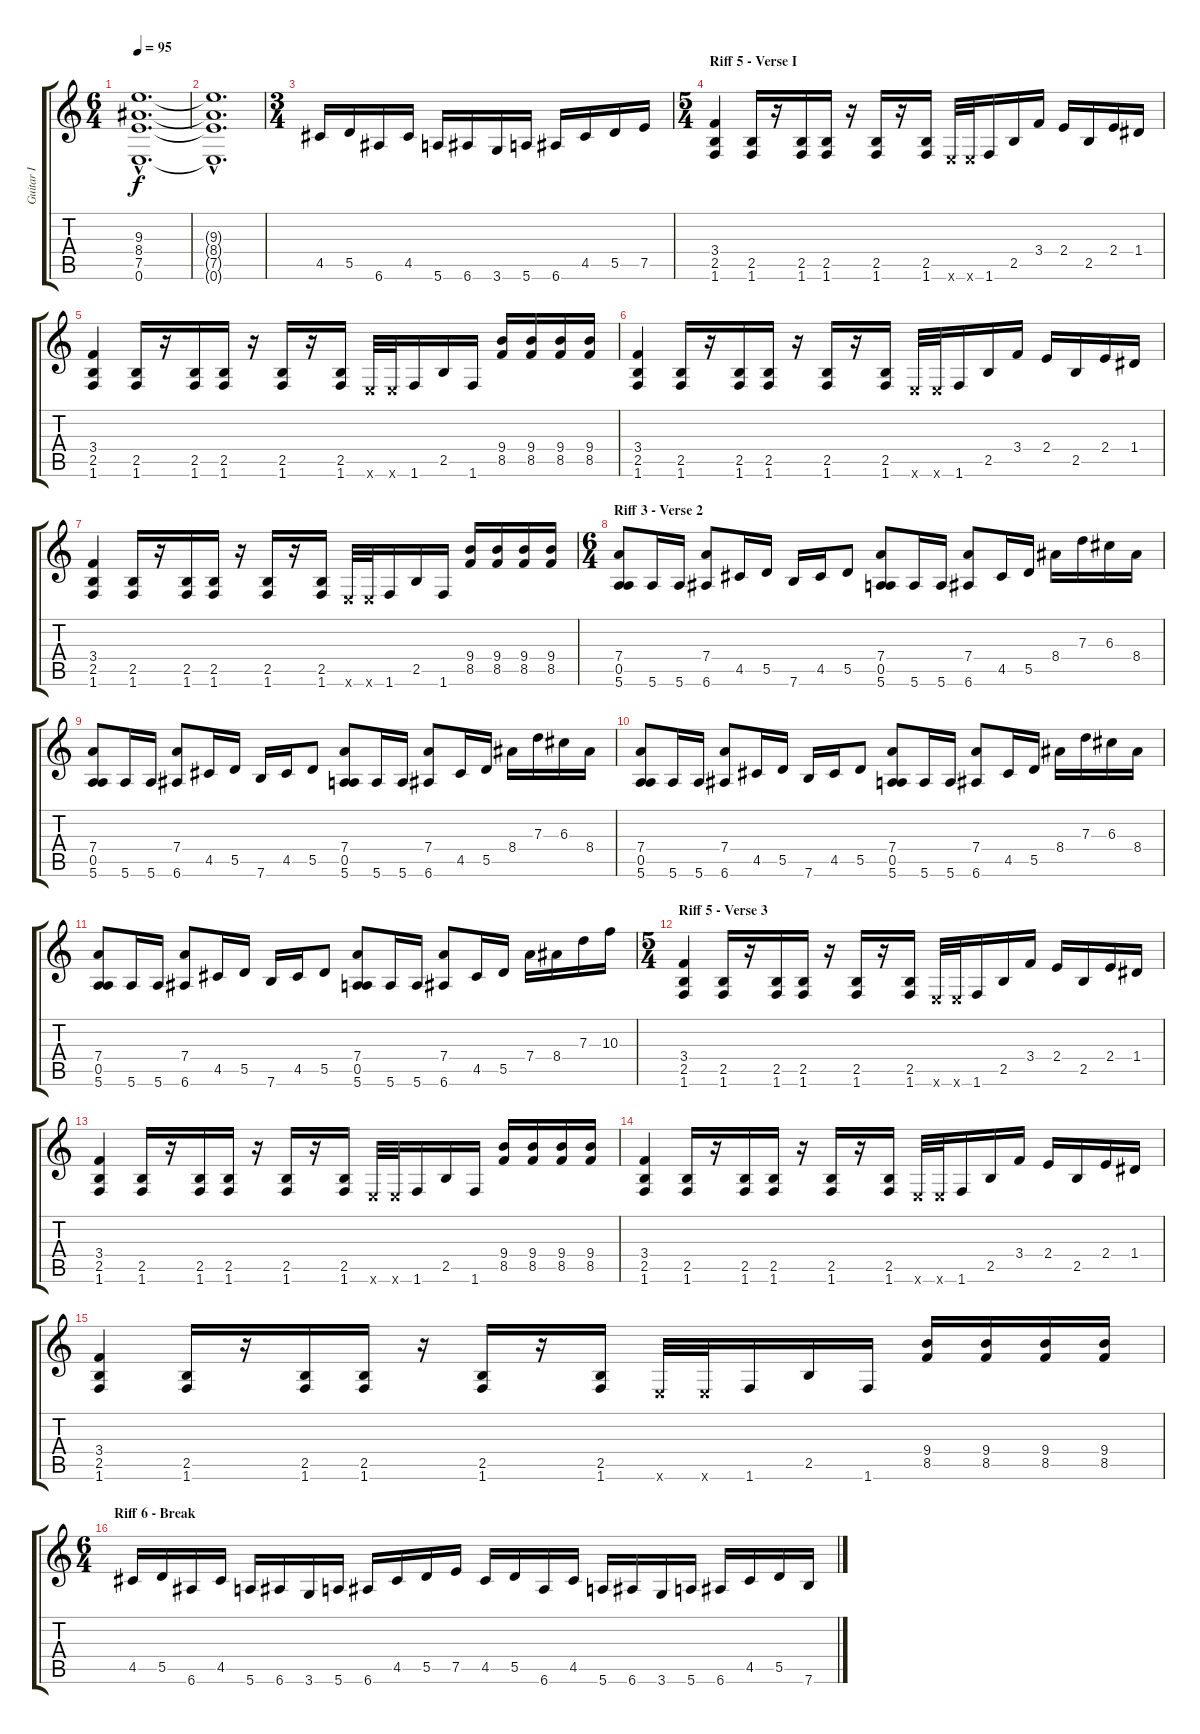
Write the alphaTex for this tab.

\track ("Guitar I" "Guitar I") {instrument distortionguitar}
\staff {score tabs}
\tuning (E4 B3 G3 D3 A2 E2) {hide}
\ts (6 4)
\tempo 95
\clef g2
\ks c
(9.3{hac t} 8.4{hac t} 7.5{hac t} 0.6{hac t}).1{d dy f} |
(9.3{hac t} 8.4{hac t} 7.5{hac t} 0.6{hac t}).1{d} |
\ts (3 4)
4.5.16 5.5.16 6.6.16 4.5.16 5.6.16 6.6.16 3.6.16 5.6.16 6.6.16 4.5.16 5.5.16 7.5.16 |
\ts (5 4)
\section ("" "Riff 5 - Verse I")
(3.4 2.5 1.6).4 (2.5 1.6).16 r.16 (2.5 1.6).16 (2.5 1.6).16 r.16 (2.5 1.6).16 r.16 (2.5 1.6).16 0.6{x}.32 0.6{x}.32 1.6.16 2.5.16 3.4.16 2.4.16 2.5.16 2.4.16 1.4.16 |
(3.4 2.5 1.6).4 (2.5 1.6).16 r.16 (2.5 1.6).16 (2.5 1.6).16 r.16 (2.5 1.6).16 r.16 (2.5 1.6).16 0.6{x}.32 0.6{x}.32 1.6.16 2.5.16 1.6.16 (9.4 8.5).16 (9.4 8.5).16 (9.4 8.5).16 (9.4 8.5).16 |
(3.4 2.5 1.6).4 (2.5 1.6).16 r.16 (2.5 1.6).16 (2.5 1.6).16 r.16 (2.5 1.6).16 r.16 (2.5 1.6).16 0.6{x}.32 0.6{x}.32 1.6.16 2.5.16 3.4.16 2.4.16 2.5.16 2.4.16 1.4.16 |
(3.4 2.5 1.6).4 (2.5 1.6).16 r.16 (2.5 1.6).16 (2.5 1.6).16 r.16 (2.5 1.6).16 r.16 (2.5 1.6).16 0.6{x}.32 0.6{x}.32 1.6.16 2.5.16 1.6.16 (9.4 8.5).16 (9.4 8.5).16 (9.4 8.5).16 (9.4 8.5).16 |
\ts (6 4)
\section ("" "Riff 3 - Verse 2")
(7.4 0.5 5.6).8 5.6.16 5.6.16 (7.4 6.6).8 4.5.16 5.5.16 7.6.16 4.5.16 5.5.8 (7.4 0.5 5.6).8 5.6.16 5.6.16 (7.4 6.6).8 4.5.16 5.5.16 8.4.16 7.3.16 6.3.16 8.4.16 |
(7.4 0.5 5.6).8 5.6.16 5.6.16 (7.4 6.6).8 4.5.16 5.5.16 7.6.16 4.5.16 5.5.8 (7.4 0.5 5.6).8 5.6.16 5.6.16 (7.4 6.6).8 4.5.16 5.5.16 8.4.16 7.3.16 6.3.16 8.4.16 |
(7.4 0.5 5.6).8 5.6.16 5.6.16 (7.4 6.6).8 4.5.16 5.5.16 7.6.16 4.5.16 5.5.8 (7.4 0.5 5.6).8 5.6.16 5.6.16 (7.4 6.6).8 4.5.16 5.5.16 8.4.16 7.3.16 6.3.16 8.4.16 |
(7.4 0.5 5.6).8 5.6.16 5.6.16 (7.4 6.6).8 4.5.16 5.5.16 7.6.16 4.5.16 5.5.8 (7.4 0.5 5.6).8 5.6.16 5.6.16 (7.4 6.6).8 4.5.16 5.5.16 7.4.16 8.4.16 7.3.16 10.3.16 |
\ts (5 4)
\section ("" "Riff 5 - Verse 3")
(3.4 2.5 1.6).4 (2.5 1.6).16 r.16 (2.5 1.6).16 (2.5 1.6).16 r.16 (2.5 1.6).16 r.16 (2.5 1.6).16 0.6{x}.32 0.6{x}.32 1.6.16 2.5.16 3.4.16 2.4.16 2.5.16 2.4.16 1.4.16 |
(3.4 2.5 1.6).4 (2.5 1.6).16 r.16 (2.5 1.6).16 (2.5 1.6).16 r.16 (2.5 1.6).16 r.16 (2.5 1.6).16 0.6{x}.32 0.6{x}.32 1.6.16 2.5.16 1.6.16 (9.4 8.5).16 (9.4 8.5).16 (9.4 8.5).16 (9.4 8.5).16 |
(3.4 2.5 1.6).4 (2.5 1.6).16 r.16 (2.5 1.6).16 (2.5 1.6).16 r.16 (2.5 1.6).16 r.16 (2.5 1.6).16 0.6{x}.32 0.6{x}.32 1.6.16 2.5.16 3.4.16 2.4.16 2.5.16 2.4.16 1.4.16 |
(3.4 2.5 1.6).4 (2.5 1.6).16 r.16 (2.5 1.6).16 (2.5 1.6).16 r.16 (2.5 1.6).16 r.16 (2.5 1.6).16 0.6{x}.32 0.6{x}.32 1.6.16 2.5.16 1.6.16 (9.4 8.5).16 (9.4 8.5).16 (9.4 8.5).16 (9.4 8.5).16 |
\ts (6 4)
\section ("" "Riff 6 - Break")
4.5.16 5.5.16 6.6.16 4.5.16 5.6.16 6.6.16 3.6.16 5.6.16 6.6.16 4.5.16 5.5.16 7.5.16 4.5.16 5.5.16 6.6.16 4.5.16 5.6.16 6.6.16 3.6.16 5.6.16 6.6.16 4.5.16 5.5.16 7.6.16
